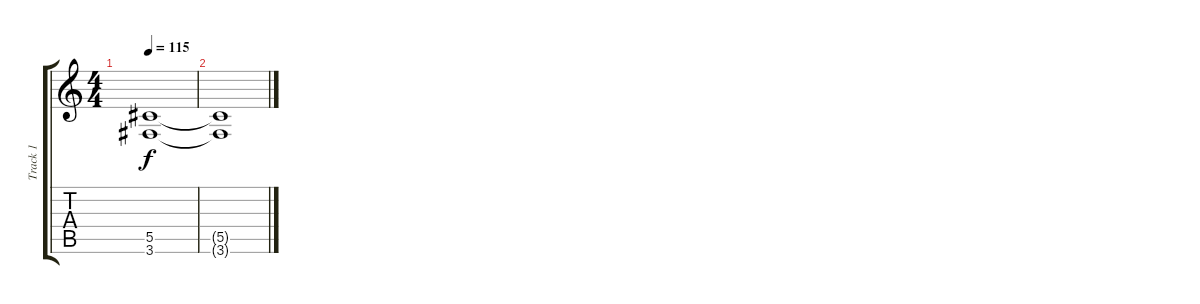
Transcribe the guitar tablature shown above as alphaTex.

\track ("Track 1" "Track 1") {instrument distortionguitar}
\staff {score tabs}
\tuning (Eb4 Bb3 Gb3 Db3 Ab2 Eb2) {hide}
\ts (4 4)
\tempo 115
\clef g2
\ks c
(5.5 3.6).1{dy f} |
(5.5{t} 3.6{t}).1
